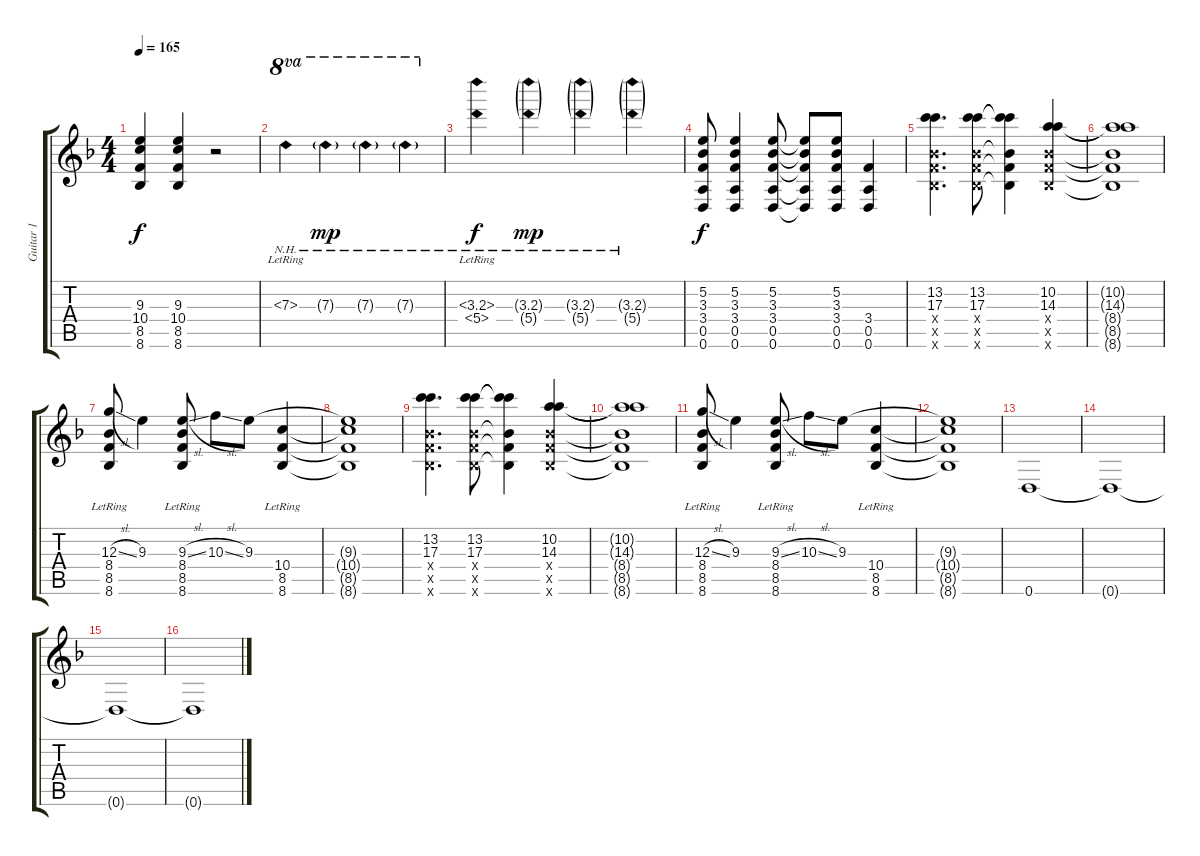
\track ("Guitar 1" "Guitar 1") {instrument electricguitarjazz}
\staff {score tabs}
\tuning (E4 B3 G3 D3 A2 D2) {hide}
\ts (4 4)
\tempo 165
\clef g2
\ks f
(9.3 10.4 8.5 8.6).4{dy f} (9.3 10.4 8.5 8.6).4 r.2 |
7.3{nh lr}.4{ot 8va} 7.3{nh g}.4{ot 8va dy mp} 7.3{nh g}.4{ot 8va} 7.3{nh g}.4{ot 8va} |
(3.3{nh lr} 5.4{nh lr}).4{dy f} (3.3{nh g} 5.4{nh g}).4{dy mp} (3.3{nh g} 5.4{nh g}).4 (3.3{nh g} 5.4{nh g}).4 |
(5.2 3.3 3.4 0.5 0.6).8{dy f} (5.2 3.3 3.4 0.5 0.6).4 (5.2 3.3 3.4 0.5 0.6).8 (5.2{t} 3.3{t} 3.4{t} 0.5{t} 0.6{t}).8 (5.2 3.3 3.4 0.5 0.6).8 (3.4 0.5 0.6).4 |
(13.2 17.3 8.4{x} 8.5{x} 8.6{x}).4{d} (13.2 17.3 8.4{x} 8.5{x} 8.6{x}).8 (13.2{t} 17.3{t} 8.4{t} 8.5{t} 8.6{t}).4 (10.2 14.3 8.4{x} 8.5{x} 8.6{x}).4 |
(10.2{t} 14.3{t} 8.4{t} 8.5{t} 8.6{t}).1 |
(12.3{sl} 8.4{lr} 8.5{lr} 8.6{lr}).8 9.3.4 (9.3{sl} 8.4{lr} 8.5{lr} 8.6{lr}).8 10.3{sl}.8 9.3.8 (10.4{lr} 8.5{lr} 8.6{lr}).4 |
(9.3{t} 10.4{t} 8.5{t} 8.6{t}).1 |
(13.2 17.3 8.4{x} 8.5{x} 8.6{x}).4{d} (13.2 17.3 8.4{x} 8.5{x} 8.6{x}).8 (13.2{t} 17.3{t} 8.4{t} 8.5{t} 8.6{t}).4 (10.2 14.3 8.4{x} 8.5{x} 8.6{x}).4 |
(10.2{t} 14.3{t} 8.4{t} 8.5{t} 8.6{t}).1 |
(12.3{sl} 8.4{lr} 8.5{lr} 8.6{lr}).8 9.3.4 (9.3{sl} 8.4{lr} 8.5{lr} 8.6{lr}).8 10.3{sl}.8 9.3.8 (10.4{lr} 8.5{lr} 8.6{lr}).4 |
(9.3{t} 10.4{t} 8.5{t} 8.6{t}).1 |
0.6.1 |
0.6{t}.1 |
0.6{t}.1 |
0.6{t}.1
